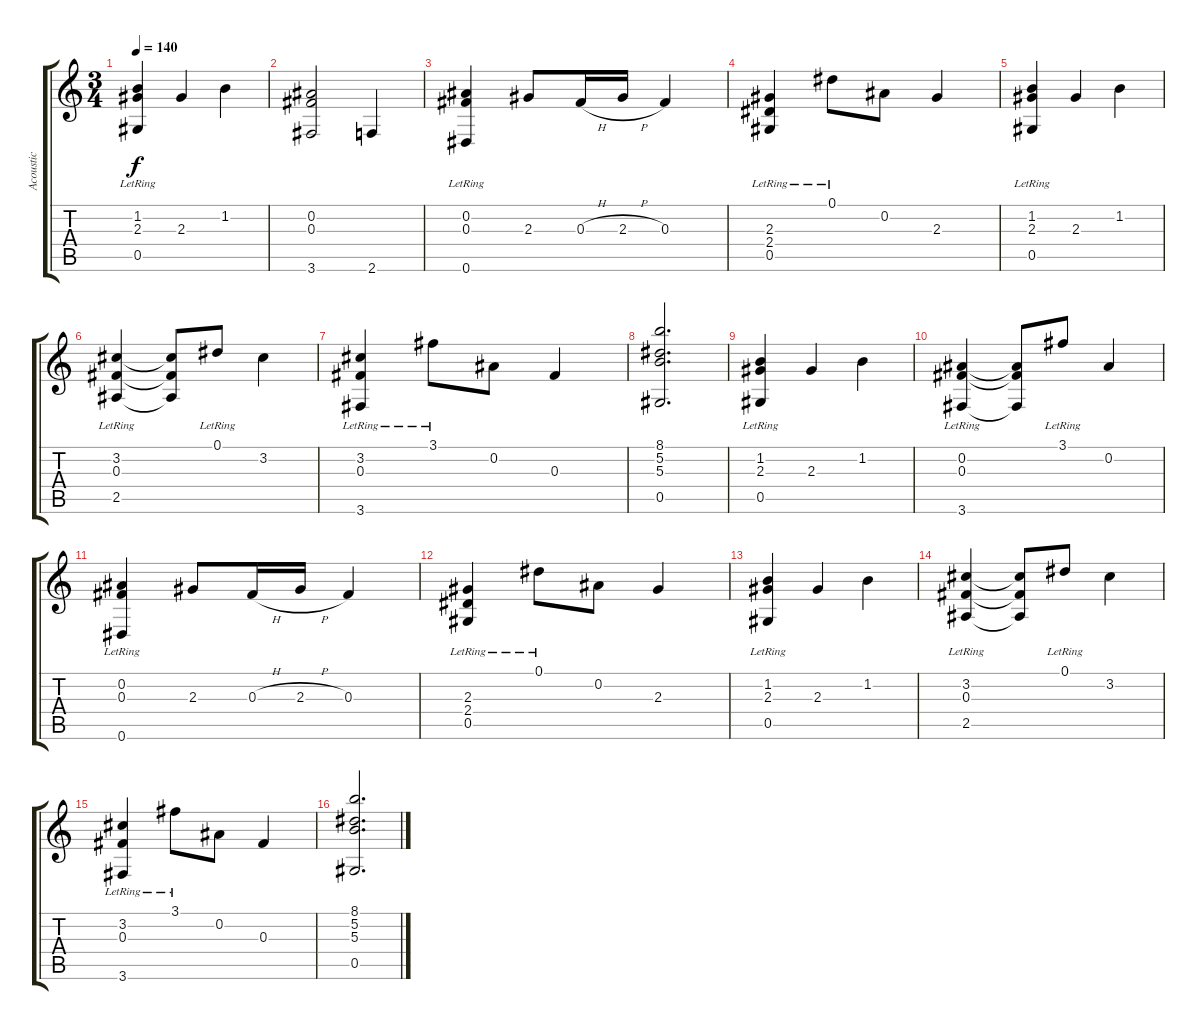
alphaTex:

\track ("Acoustic" "Acoustic") {instrument acousticguitarsteel}
\staff {score tabs}
\tuning (Eb4 Bb3 Gb3 Db3 Ab2 Eb2) {hide}
\ts (3 4)
\tempo 140
\clef g2
\ks c
(1.2 2.3 0.5{lr}).4{dy f instrument acousticguitarsteel} 2.3.4 1.2.4 |
(0.2 0.3 3.6).2 2.6.4 |
(0.2 0.3 0.6{lr}).4 2.3.8 0.3{h}.16 2.3{h}.16 0.3.4 |
(2.3{lr} 2.4{lr} 0.5{lr}).4 0.1{lr}.8 0.2.8 2.3.4 |
(1.2 2.3 0.5{lr}).4 2.3.4 1.2.4 |
(3.2 0.3 2.5{lr}).4 (3.2{t} 0.3{t} 2.5{t}).8 0.1{lr}.8 3.2.4 |
(3.2 0.3 3.6{lr}).4 3.1{lr}.8 0.2.8 0.3.4 |
(8.1 5.2 5.3 0.5).2{d} |
(1.2 2.3 0.5{lr}).4 2.3.4 1.2.4 |
(0.2 0.3 3.6{lr}).4 (0.2{t} 0.3{t} 3.6{t}).8 3.1{lr}.8 0.2.4 |
(0.2 0.3 0.6{lr}).4 2.3.8 0.3{h}.16 2.3{h}.16 0.3.4 |
(2.3{lr} 2.4{lr} 0.5{lr}).4 0.1{lr}.8 0.2.8 2.3.4 |
(1.2 2.3 0.5{lr}).4 2.3.4 1.2.4 |
(3.2 0.3 2.5{lr}).4 (3.2{t} 0.3{t} 2.5{t}).8 0.1{lr}.8 3.2.4 |
(3.2 0.3 3.6{lr}).4 3.1{lr}.8 0.2.8 0.3.4 |
(8.1 5.2 5.3 0.5).2{d}
